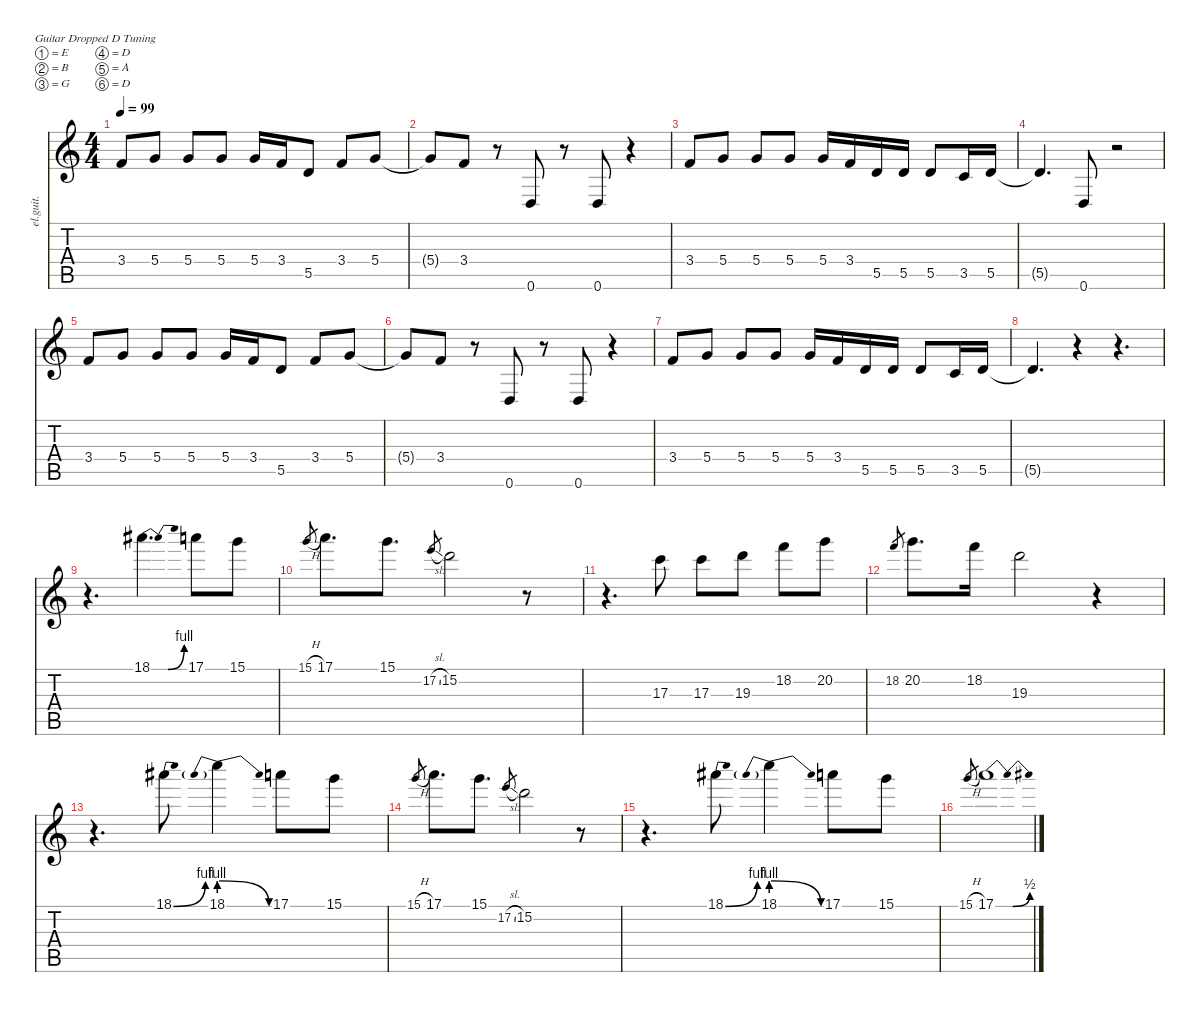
\defaultSystemsLayout 4
\hideDynamics
\bracketExtendMode nobrackets
\otherSystemsTrackNameOrientation horizontal
\track ("lead 1" "el.guit.") {instrument electricguitarclean}
\staff {score tabs}
\tuning (E4 B3 G3 D3 A2 D2)
\ts (4 4)
\tempo 99
\clef g2
\ks c
3.4.8{dy f instrument overdrivenguitar beam Up} 5.4.8{beam Up} 5.4.8{beam Up} 5.4.8{beam Up} 5.4.16{beam Up} 3.4.16{beam Up} 5.5.8{beam Up} 3.4.8{beam Up} 5.4.8{beam Up} |
5.4{t}.8{beam Up} 3.4.8{beam Up} r.8{beam Up} 0.6.8{beam Up} r.8{beam Up} 0.6.8{beam Up} r.4{beam Up} |
3.4.8{beam Up} 5.4.8{beam Up} 5.4.8{beam Up} 5.4.8{beam Up} 5.4.16{beam Up} 3.4.16{beam Up} 5.5.16{beam Up} 5.5.16{beam Up} 5.5.8{beam Up} 3.5.16{beam Up} 5.5.16{beam Up} |
5.5{t}.4{d beam Up} 0.6.8{beam Up} r.2{beam Up} |
3.4.8{beam Up} 5.4.8{beam Up} 5.4.8{beam Up} 5.4.8{beam Up} 5.4.16{beam Up} 3.4.16{beam Up} 5.5.8{beam Up} 3.4.8{beam Up} 5.4.8{beam Up} |
5.4{t}.8{beam Up} 3.4.8{beam Up} r.8{beam Up} 0.6.8{beam Up} r.8{beam Up} 0.6.8{beam Up} r.4{beam Up} |
3.4.8{beam Up} 5.4.8{beam Up} 5.4.8{beam Up} 5.4.8{beam Up} 5.4.16{beam Up} 3.4.16{beam Up} 5.5.16{beam Up} 5.5.16{beam Up} 5.5.8{beam Up} 3.5.16{beam Up} 5.5.16{beam Up} |
5.5{t}.4{d beam Up} r.4{beam Up} r.4{d beam Up} |
r.4{d instrument distortionguitar beam Down} 18.1{be (bendrelease 0 0 15 4 30 4 11.0000004 0) acc #}.4{d beam Down} 17.1.8{beam Down} 15.1.8{beam Down} |
15.1{h}.8{gr dy mf beam Up} 17.1.8{d dy f beam Down} 15.1.8{d beam Down} 17.2{sl}.8{gr dy mf beam Up} 15.2.2{dy f beam Down} r.8{beam Down} |
r.4{d beam Down} 17.3.8{beam Down} 17.3.8{beam Down} 19.3.8{beam Down} 18.2.8{beam Down} 20.2.8{beam Down} |
18.2.8{gr dy mf beam Up} 20.2.8{d dy f beam Down} 18.2.16{beam Down} 19.3.2{beam Down} r.4{beam Down} |
r.4{d beam Down} 18.1{be (bend 0 0 30 4) acc #}.8{beam Down} 18.1{be (prebendrelease 0 4 39.999998399999996 0)}.4{beam Down} 17.1.8{beam Down} 15.1.8{beam Down} |
15.1{h}.8{gr dy mf beam Up} 17.1.8{d dy f beam Down} 15.1.8{d beam Down} 17.2{sl}.8{gr dy mf beam Up} 15.2.2{dy f beam Down} r.8{beam Down} |
r.4{d beam Down} 18.1{be (bend 0 0 30 4) acc #}.8{beam Down} 18.1{be (prebendrelease 0 4 39.999998399999996 0)}.4{beam Down} 17.1.8{beam Down} 15.1.8{beam Down} |
15.1{h}.8{gr dy mf beam Up} 17.1{be (bendrelease 0 0 14.0000004 2 47.0000016 2 4.999999799999999 0)}.1{dy f beam Down}
